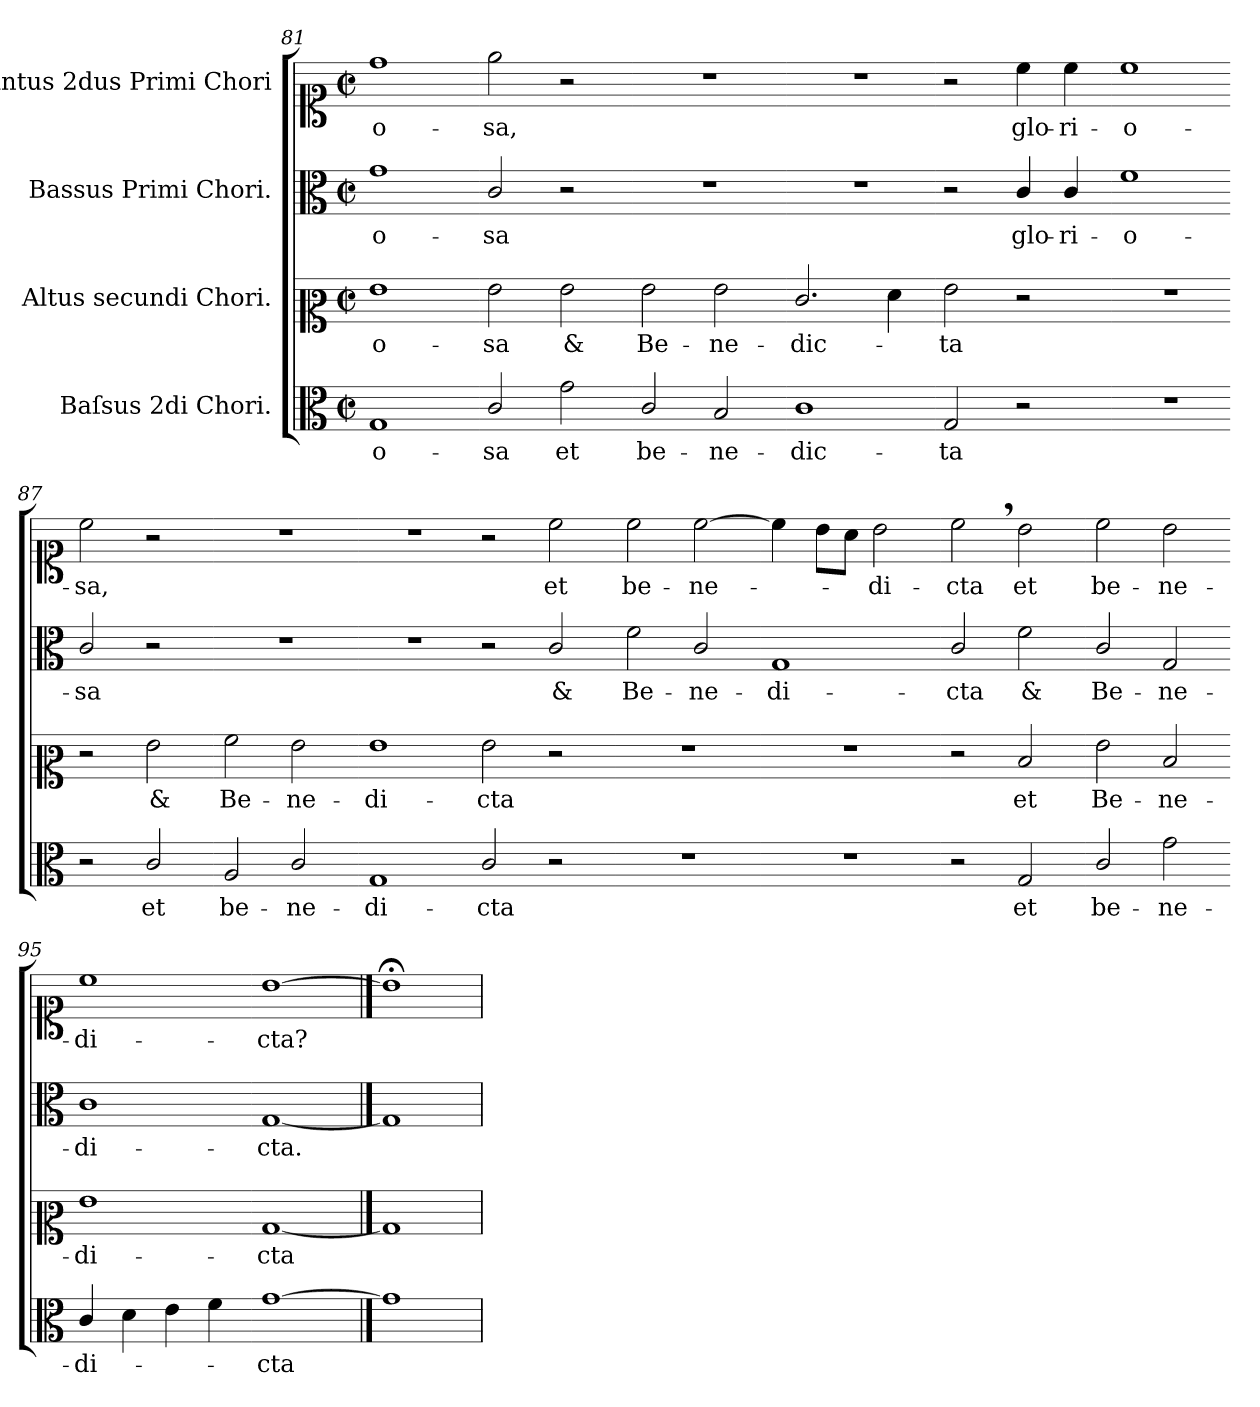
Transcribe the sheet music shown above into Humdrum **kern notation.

**kern	**text	**kern	**text	**kern	**text	**kern	**text
*part4	*part4	*part3	*part3	*part2	*part2	*part1	*part1
*staff4	*staff4	*staff3	*staff3	*staff2	*staff2	*staff1	*staff1
*I"Baſsus 2di Chori.	*	*I"Altus secundi Chori.	*	*I"Bassus Primi Chori.	*	*I"Cantus 2dus Primi Chori	*
*clefC3	*	*clefC2	*	*clefC3	*	*clefC1	*
*k[]	*	*k[]	*	*k[]	*	*k[]	*
*C:	*	*C:	*	*C:	*	*C:	*
*M2/2	*	*M2/2	*	*M2/2	*	*M2/2	*
*met(c|)	*	*met(c|)	*	*met(c|)	*	*met(c|)	*
=81	=81	=81	=81	=81	=81	=81	=81
!	!	!	!	!	!LO:LY:i	!	!
1G/	-o-	1g\	-o-	1g\	-o-	1dd\	-o-
=82-	=82-	=82-	=82-	=82-	=82-	=82-	=82-
!	!	!	!	!	!LO:LY:i	!	!
2c/	-sa	2g\	-sa	2c/	-sa	2ee\	-sa,
2g\	et	2g\	&	2r	.	2r	.
=83-	=83-	=83-	=83-	=83-	=83-	=83-	=83-
2c/	be-	2g\	Be-	1r	.	1r	.
2B/	-ne-	2g\	-ne-	.	.	.	.
=84-	=84-	=84-	=84-	=84-	=84-	=84-	=84-
1c\	-dic-	2.e/	-dic-	1r	.	1r	.
.	.	4f\	.	.	.	.	.
=85-	=85-	=85-	=85-	=85-	=85-	=85-	=85-
2G/	-ta	2g\	-ta	2r	.	2r	.
!	!	!	!	!	!LO:LY:i	!	!
2r	.	2r	.	4c/	glo-	4cc\	glo-
!	!	!	!	!	!LO:LY:i	!	!
.	.	.	.	4c/	-ri-	4cc\	-ri-
=86-	=86-	=86-	=86-	=86-	=86-	=86-	=86-
!	!	!	!	!	!LO:LY:i	!	!
1r	.	1r	.	1f\	-o-	1cc\	-o-
=87-	=87-	=87-	=87-	=87-	=87-	=87-	=87-
!	!	!	!	!	!LO:LY:i	!	!
2r	.	2r	.	2c/	-sa	2cc\	-sa,
2c/	et	2g\	&	2r	.	2r	.
=88-	=88-	=88-	=88-	=88-	=88-	=88-	=88-
2A/	be-	2a\	Be-	1r	.	1r	.
2c/	-ne-	2g\	-ne-	.	.	.	.
=89-	=89-	=89-	=89-	=89-	=89-	=89-	=89-
1G/	-di-	1g\	-di-	1r	.	1r	.
=90-	=90-	=90-	=90-	=90-	=90-	=90-	=90-
2c/	-cta	2g\	-cta	2r	.	2r	.
2r	.	2r	.	2c/	&	2cc\	et
=91-	=91-	=91-	=91-	=91-	=91-	=91-	=91-
1r	.	1r	.	2f\	Be-	2cc\	be-
.	.	.	.	2c/	-ne-	[2cc\	-ne-
=92-	=92-	=92-	=92-	=92-	=92-	=92-	=92-
1r	.	1r	.	1G/	-di-	4cc\]	.
.	.	.	.	.	.	8b\L	.
.	.	.	.	.	.	8a\J	.
.	.	.	.	.	.	2b\	-di-
=93-	=93-	=93-	=93-	=93-	=93-	=93-	=93-
2r	.	2r	.	2c/	-cta	2cc,<\	-cta
2G/	et	2d/	et	2f\	&	2b\	et
=94-	=94-	=94-	=94-	=94-	=94-	=94-	=94-
2c/	be-	2g\	Be-	2c/	Be-	2cc\	be-
2g\	-ne-	2d/	-ne-	2G/	-ne-	2b\	-ne-
=95-	=95-	=95-	=95-	=95-	=95-	=95-	=95-
4c/	-di-	1g\	-di-	1c\	-di-	1cc\	-di-
4d\	.	.	.	.	.	.	.
4e\	.	.	.	.	.	.	.
4f\	.	.	.	.	.	.	.
=96-	=96-	=96-	=96-	=96-	=96-	=96-	=96-
[1g\	-cta	[1B/	-cta	[1G/	-cta.	[1b\	-cta?
==97	==97	==97	==97	==97	==97	==97	==97
1g\]	.	1B/]	.	1G/]	.	1b;<;\]	.
=	=	=	=	=	=	=	=
*-	*-	*-	*-	*-	*-	*-	*-
